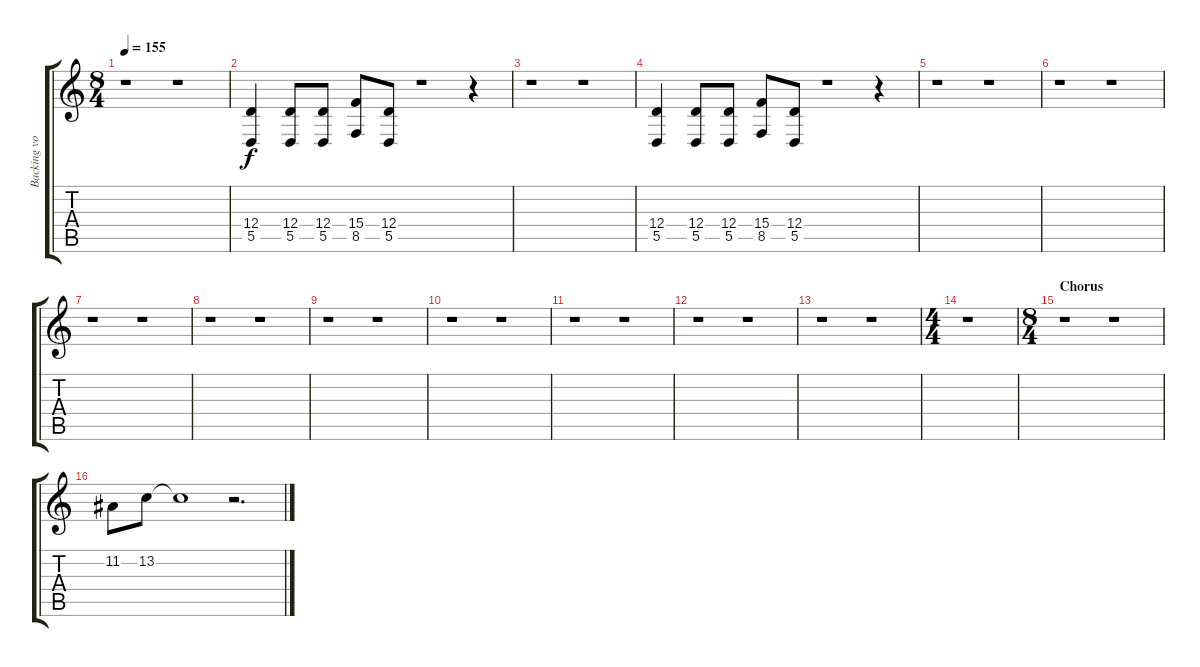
\track ("Backing vox" "Backing vo") {instrument violin}
\staff {score tabs}
\tuning (E4 B3 G3 D3 A2 E2) {hide}
\ts (8 4)
\tempo 155
\clef g2
\ks c
r.1{dy f} r.1 |
(12.4 5.5).4 (12.4 5.5).8 (12.4 5.5).8 (15.4 8.5).8 (12.4 5.5).8 r.1 r.4 |
r.1 r.1 |
(12.4 5.5).4 (12.4 5.5).8 (12.4 5.5).8 (15.4 8.5).8 (12.4 5.5).8 r.1 r.4 |
r.1 r.1 |
r.1 r.1 |
r.1 r.1 |
r.1 r.1 |
r.1 r.1 |
r.1 r.1 |
r.1 r.1 |
r.1 r.1 |
r.1 r.1 |
\ts (4 4)
r.1 |
\ts (8 4)
\section ("" "Chorus")
r.1 r.1 |
11.2.8 13.2.8 13.2{t}.1 r.2{d}
